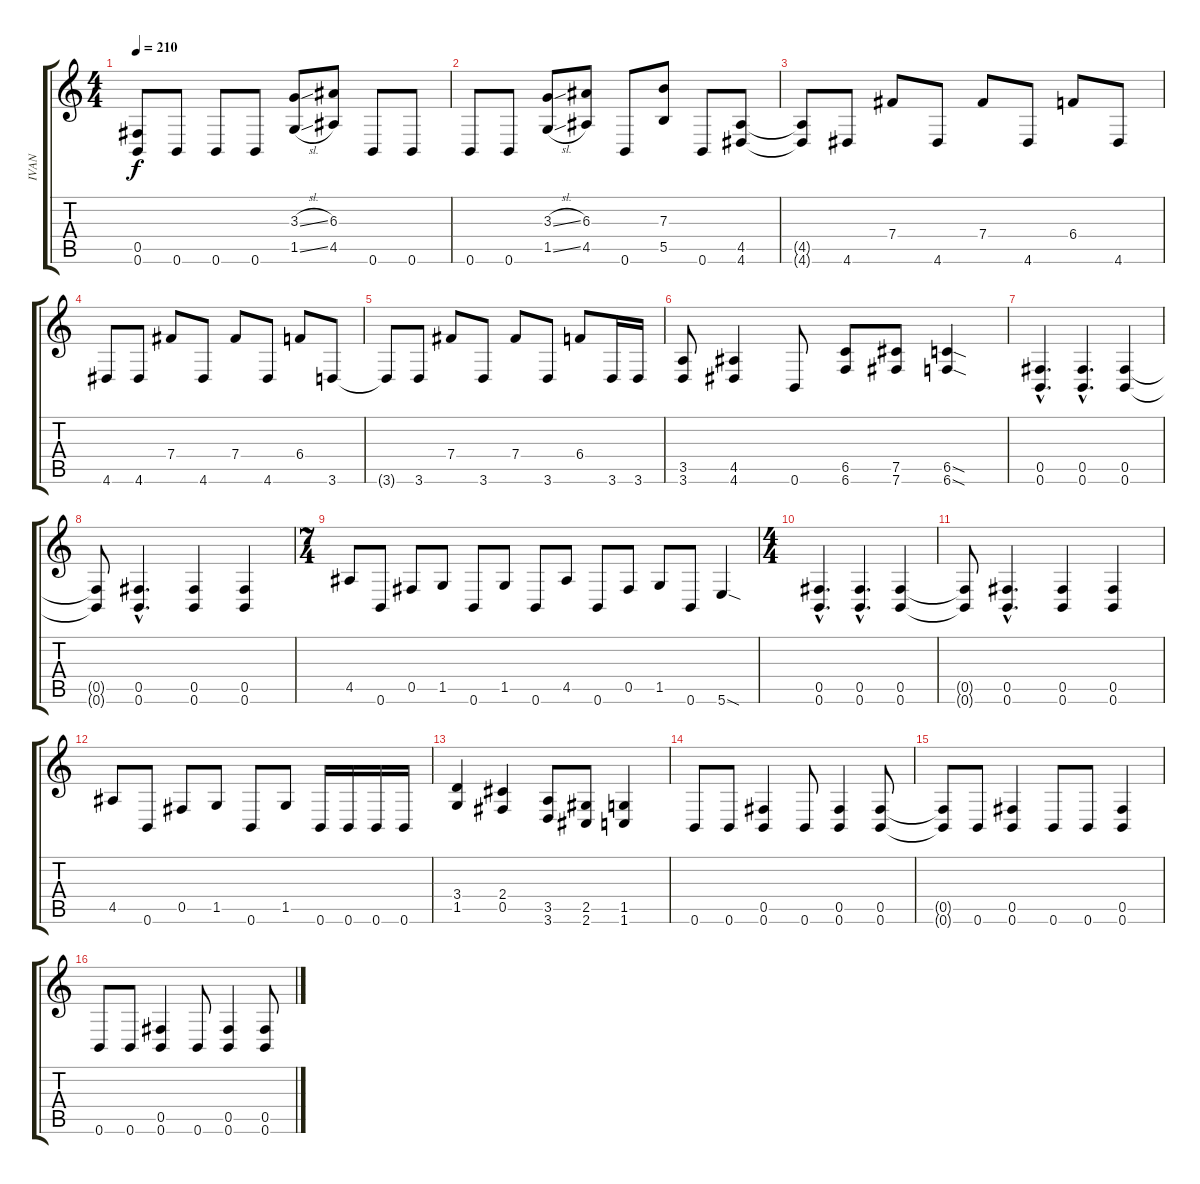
\track ("IVAN" "IVAN") {instrument distortionguitar}
\staff {score tabs}
\tuning (Db4 Ab3 E3 B2 Gb2 B1) {hide}
\ts (4 4)
\tempo 210
\clef g2
\ks c
(0.5{t} 0.6{t}).8{dy f} 0.6.8 0.6.8 0.6.8 (3.3{sl} 1.5{sl}).8 (6.3 4.5).8 0.6.8 0.6.8 |
0.6.8 0.6.8 (3.3{sl} 1.5{sl}).8 (6.3 4.5).8 0.6.8 (7.3 5.5).8 0.6.8 (4.5 4.6).8 |
(4.5{t} 4.6{t}).8 4.6.8 7.4.8 4.6.8 7.4.8 4.6.8 6.4.8 4.6.8 |
4.6.8 4.6.8 7.4.8 4.6.8 7.4.8 4.6.8 6.4.8 3.6.8 |
3.6{t}.8 3.6.8 7.4.8 3.6.8 7.4.8 3.6.8 6.4.8 3.6.16 3.6.16 |
(3.5 3.6).8 (4.5 4.6).4 0.6.8 (6.5 6.6).8 (7.5 7.6).8 (6.5{sod} 6.6{sod}).4 |
(0.5{hac} 0.6{hac}).4{d} (0.5{hac} 0.6{hac}).4{d} (0.5 0.6).4 |
(0.5{t} 0.6{t}).8 (0.5{hac} 0.6{hac}).4{d} (0.5 0.6).4 (0.5 0.6).4 |
\ts (7 4)
4.5.8 0.6.8 0.5.8 1.5.8 0.6.8 1.5.8 0.6.8 4.5.8 0.6.8 0.5.8 1.5.8 0.6.8 5.6{sod}.4 |
\ts (4 4)
(0.5{hac} 0.6{hac}).4{d} (0.5{hac} 0.6{hac}).4{d} (0.5 0.6).4 |
(0.5{t} 0.6{t}).8 (0.5{hac} 0.6{hac}).4{d} (0.5 0.6).4 (0.5 0.6).4 |
4.5.8 0.6.8 0.5.8 1.5.8 0.6.8 1.5.8 0.6.16 0.6.16 0.6.16 0.6.16 |
(3.4 1.5).4 (2.4 0.5).4 (3.5 3.6).8 (2.5 2.6).8 (1.5 1.6).4 |
0.6.8 0.6.8 (0.5 0.6).4 0.6.8 (0.5 0.6).4 (0.5 0.6).8 |
(0.5{t} 0.6{t}).8 0.6.8 (0.5 0.6).4 0.6.8 0.6.8 (0.5 0.6).4 |
0.6.8 0.6.8 (0.5 0.6).4 0.6.8 (0.5 0.6).4 (0.5 0.6).8
